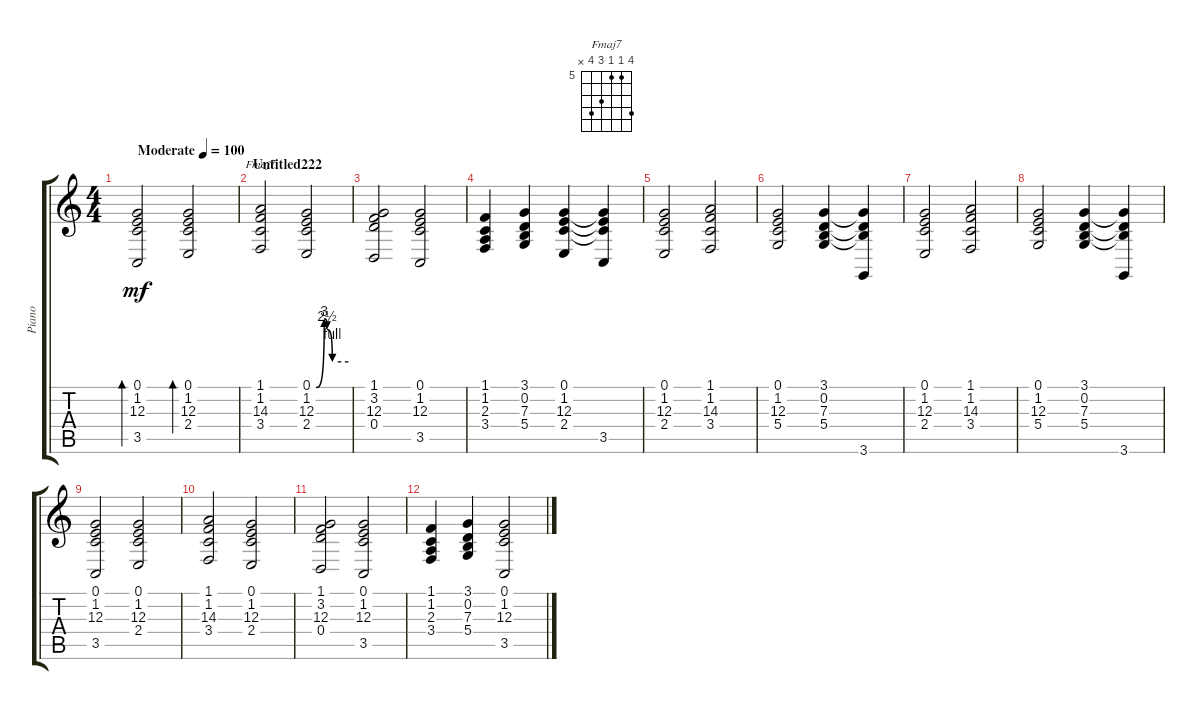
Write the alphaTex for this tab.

\track ("Piano" "Piano") {instrument acousticgrandpiano}
\staff {score tabs}
\tuning (E4 B3 G3 D3 A2 E2) {hide}
\chord ("Fmaj7" 8 5 5 7 8 x) {firstfret 5}
\ts (4 4)
\tempo (100 "Moderate")
\clef g2
\ks c
(0.1 1.2 12.3 3.5).2{bd 120 dy mf instrument acousticgrandpiano} (0.1 1.2 12.3 2.4).2{bd 480} |
\section ("" "Untitled222")
(1.1 1.2 14.3 3.4).2{ch "Fmaj7"} (0.1{be (custom 0 0 15 12 20 10 30 4 60 4)} 1.2 12.3 2.4).2 |
(1.1 3.2 12.3 0.4).2 (0.1 1.2 12.3 3.5).2 |
(1.1 1.2 2.3 3.4).4 (3.1 0.2 7.3 5.4).4 (0.1 1.2 12.3 2.4).4 (0.1{t} 1.2{t} 12.3{t} 3.5).4 |
(0.1 1.2 12.3 2.4).2 (1.1 1.2 14.3 3.4).2 |
(0.1 1.2 12.3 5.4).2 (3.1 0.2 7.3 5.4).4 (3.1{t} 0.2{t} 7.3{t} 3.6).4 |
(0.1 1.2 12.3 2.4).2 (1.1 1.2 14.3 3.4).2 |
(0.1 1.2 12.3 5.4).2 (3.1 0.2 7.3 5.4).4 (3.1{t} 0.2{t} 7.3{t} 3.6).4 |
(0.1 1.2 12.3 3.5).2 (0.1 1.2 12.3 2.4).2 |
(1.1 1.2 14.3 3.4).2 (0.1 1.2 12.3 2.4).2 |
(1.1 3.2 12.3 0.4).2 (0.1 1.2 12.3 3.5).2 |
(1.1 1.2 2.3 3.4).4 (3.1 0.2 7.3 5.4).4 (0.1 1.2 12.3 3.5).2
